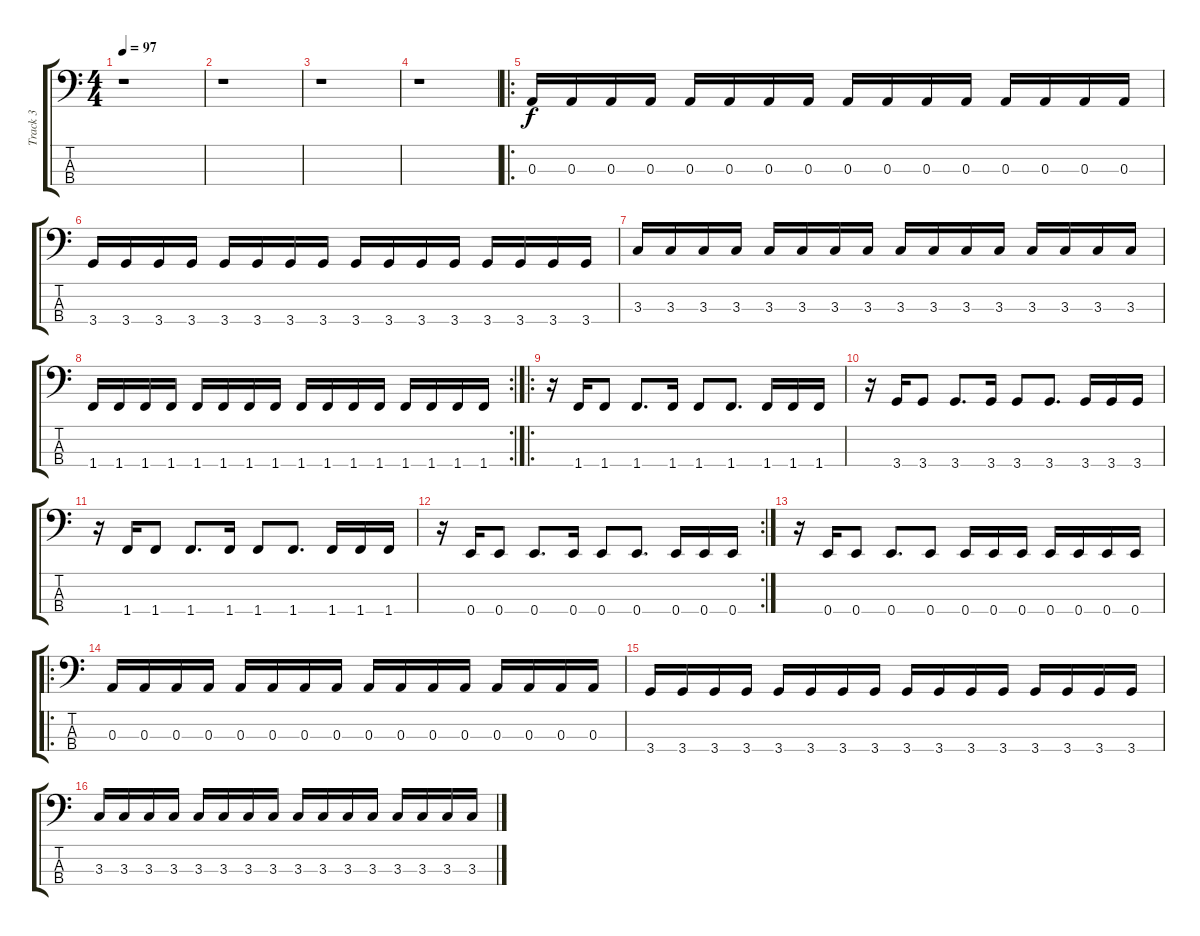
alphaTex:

\track ("Track 3" "Track 3") {instrument electricbasspick}
\staff {score tabs}
\tuning (G2 D2 A1 E1) {hide}
\ts (4 4)
\tempo 97
\clef f4
\ks c
r.1{dy f instrument electricbasspick} |
r.1 |
r.1 |
r.1 |
\ro
0.3.16 0.3.16 0.3.16 0.3.16 0.3.16 0.3.16 0.3.16 0.3.16 0.3.16 0.3.16 0.3.16 0.3.16 0.3.16 0.3.16 0.3.16 0.3.16 |
3.4.16 3.4.16 3.4.16 3.4.16 3.4.16 3.4.16 3.4.16 3.4.16 3.4.16 3.4.16 3.4.16 3.4.16 3.4.16 3.4.16 3.4.16 3.4.16 |
3.3.16 3.3.16 3.3.16 3.3.16 3.3.16 3.3.16 3.3.16 3.3.16 3.3.16 3.3.16 3.3.16 3.3.16 3.3.16 3.3.16 3.3.16 3.3.16 |
\rc 2
1.4.16 1.4.16 1.4.16 1.4.16 1.4.16 1.4.16 1.4.16 1.4.16 1.4.16 1.4.16 1.4.16 1.4.16 1.4.16 1.4.16 1.4.16 1.4.16 |
\ro
r.16 1.4.16 1.4.8 1.4.8{d} 1.4.16 1.4.8 1.4.8{d} 1.4.16 1.4.16 1.4.16 |
r.16 3.4.16 3.4.8 3.4.8{d} 3.4.16 3.4.8 3.4.8{d} 3.4.16 3.4.16 3.4.16 |
r.16 1.4.16 1.4.8 1.4.8{d} 1.4.16 1.4.8 1.4.8{d} 1.4.16 1.4.16 1.4.16 |
\rc 2
r.16 0.4.16 0.4.8 0.4.8{d} 0.4.16 0.4.8 0.4.8{d} 0.4.16 0.4.16 0.4.16 |
r.16 0.4.16 0.4.8 0.4.8{d} 0.4.8 0.4.16 0.4.16 0.4.16 0.4.16 0.4.16 0.4.16 0.4.16 |
\ro
0.3.16 0.3.16 0.3.16 0.3.16 0.3.16 0.3.16 0.3.16 0.3.16 0.3.16 0.3.16 0.3.16 0.3.16 0.3.16 0.3.16 0.3.16 0.3.16 |
3.4.16 3.4.16 3.4.16 3.4.16 3.4.16 3.4.16 3.4.16 3.4.16 3.4.16 3.4.16 3.4.16 3.4.16 3.4.16 3.4.16 3.4.16 3.4.16 |
3.3.16 3.3.16 3.3.16 3.3.16 3.3.16 3.3.16 3.3.16 3.3.16 3.3.16 3.3.16 3.3.16 3.3.16 3.3.16 3.3.16 3.3.16 3.3.16
